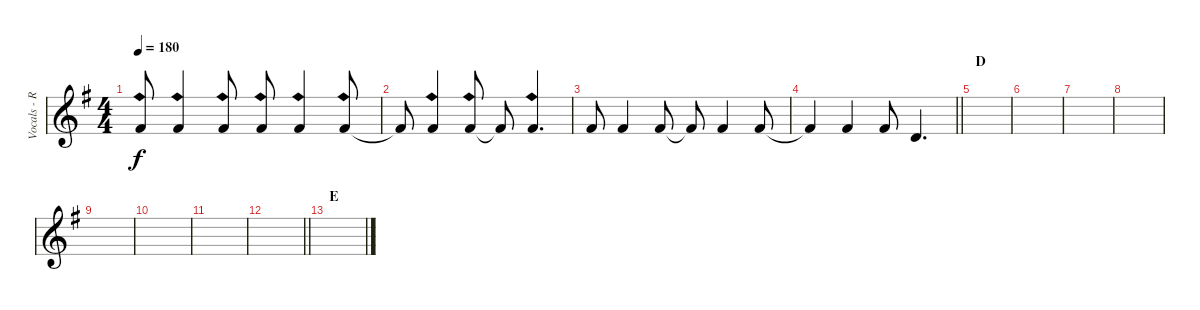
\track ("Vocals - Ruki" "Vocals - R") {instrument lead6voice}
\staff {score}
\tuning (B3 Gb3 D3 A2 E2 B1) {hide}
\ts (4 4)
\tempo 180
\clef g2
\ks g
7.1{sh 12}.8{dy f} 7.1{sh 12}.4 7.1{sh 12}.8 7.1{sh 12}.8 7.1{sh 12}.4 7.1{sh 12}.8 |
7.1{t}.8 7.1{sh 12}.4 7.1{sh 12}.8 7.1{t}.8 7.1{sh 12}.4{d} |
7.1.8 7.1.4 7.1.8 7.1{t}.8 7.1.4 7.1.8 |
\barLineRight lightlight
7.1{t}.4 7.1.4 7.1.8 3.1.4{d} |
\section ("" "D")
|
|
|
|
|
|
|
\barLineRight lightlight
|
\section ("" "E")
